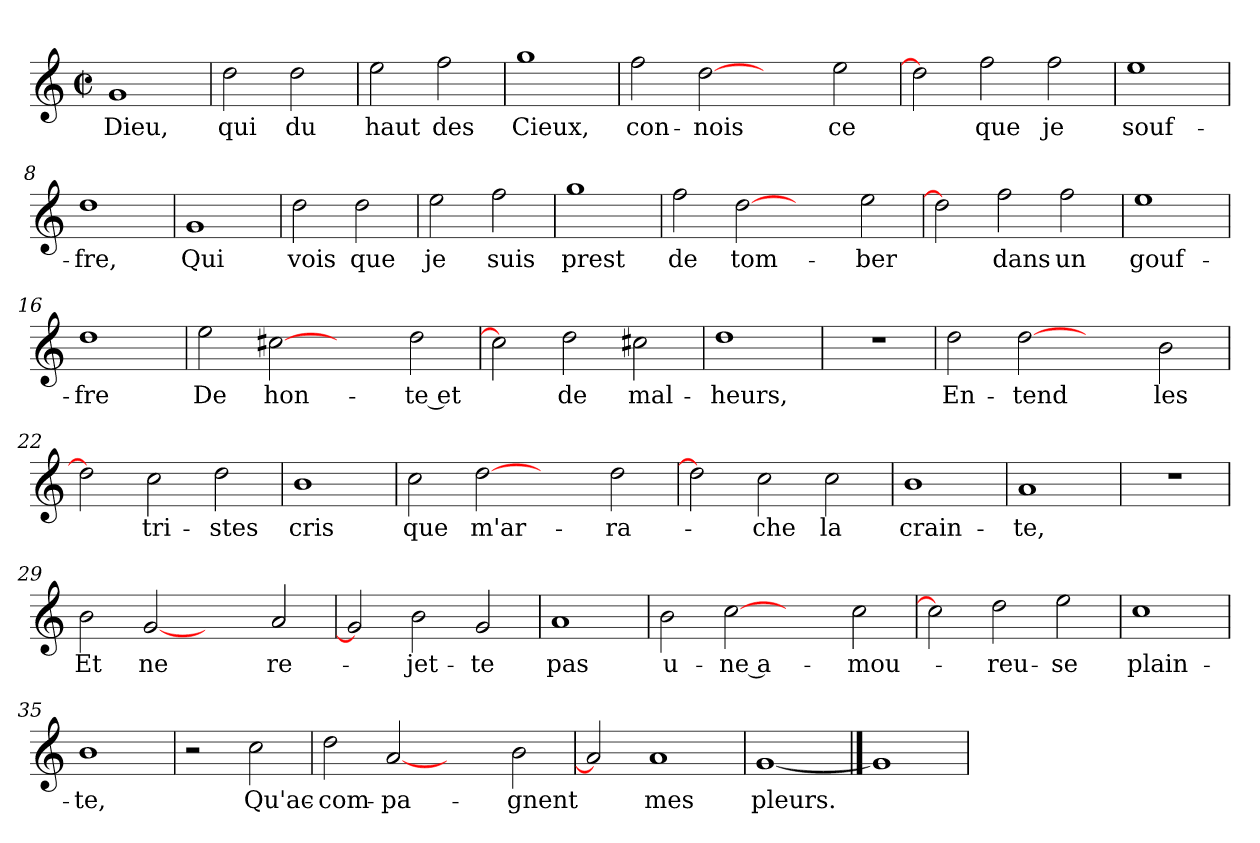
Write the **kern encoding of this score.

**kern	**text
*part1	*part1
*staff1	*staff1
*clefG2	*
*k[]	*
*C:	*
*M2/2	*
*met(c|)	*
=1	=1
1g	Dieu,
=2	=2
2dd\	qui
2dd\	du
=3	=3
2ee\	haut
2ff\	des
=4	=4
1gg	Cieux,
=5	=5
2ff\	con-
[2dd	-nois
2ryy	.
2ee\	ce
=6	=6
2dd]	.
2ff\	que
2ff\	je
!!LO:LB:g=z
=7	=7
1ee	souf-
=8	=8
1dd	-fre,
=9	=9
1g	Qui
=10	=10
2dd\	vois
2dd\	que
=11	=11
2ee\	je
2ff\	suis
=12	=12
1gg	prest
=13	=13
2ff\	de
[2dd	tom-
2ryy	.
2ee\	-ber
!!LO:LB:g=z
=14	=14
2dd]	.
2ff\	dans
2ff\	un
=15	=15
1ee	gouf-
=16	=16
1dd	-fre
=17	=17
2ee\	De
[2cc#X	hon-
2ryy	.
2dd\	-te et
=18	=18
2cc#]	.
2dd\	de
2cc#X\	mal-
=19	=19
1dd	-heurs,
=20	=20
1r	.
!!LO:LB:g=z
=21	=21
2dd\	En-
[2dd	-tend
2ryy	.
2b\	les
=22	=22
2dd]	.
2cc\	tri-
2dd\	-stes
=23	=23
1b	cris
=24	=24
2cc\	que
[2dd	m'ar-
2ryy	.
2dd\	-ra-
=25	=25
2dd]	.
2cc\	-che
2cc\	la
=26	=26
1b	crain-
=27	=27
1a	-te,
!!LO:LB:g=z
=28	=28
1r	.
=29	=29
2b\	Et
[2g	ne
2ryy	.
2a/	re-
=30	=30
2g]	.
2b\	-jet-
2g/	-te
=31	=31
1a	pas
=32	=32
2b\	u-
[2cc	ne a-
2ryy	.
2cc\	-mou-
=33	=33
2cc]	.
2dd\	-reu-
2ee\	-se
=34	=34
1cc	plain-
!!LO:LB:g=z
=35	=35
1b	-te,
=36	=36
2r	.
2cc\	Qu'ac-
=37	=37
2dd\	-com-
[2a	-pa-
2ryy	.
2b\	-gnent
=38	=38
2a]	.
1a	mes
=39	=39
[1g	pleurs.
==40	==40
1g]	.
=	=
*-	*-
